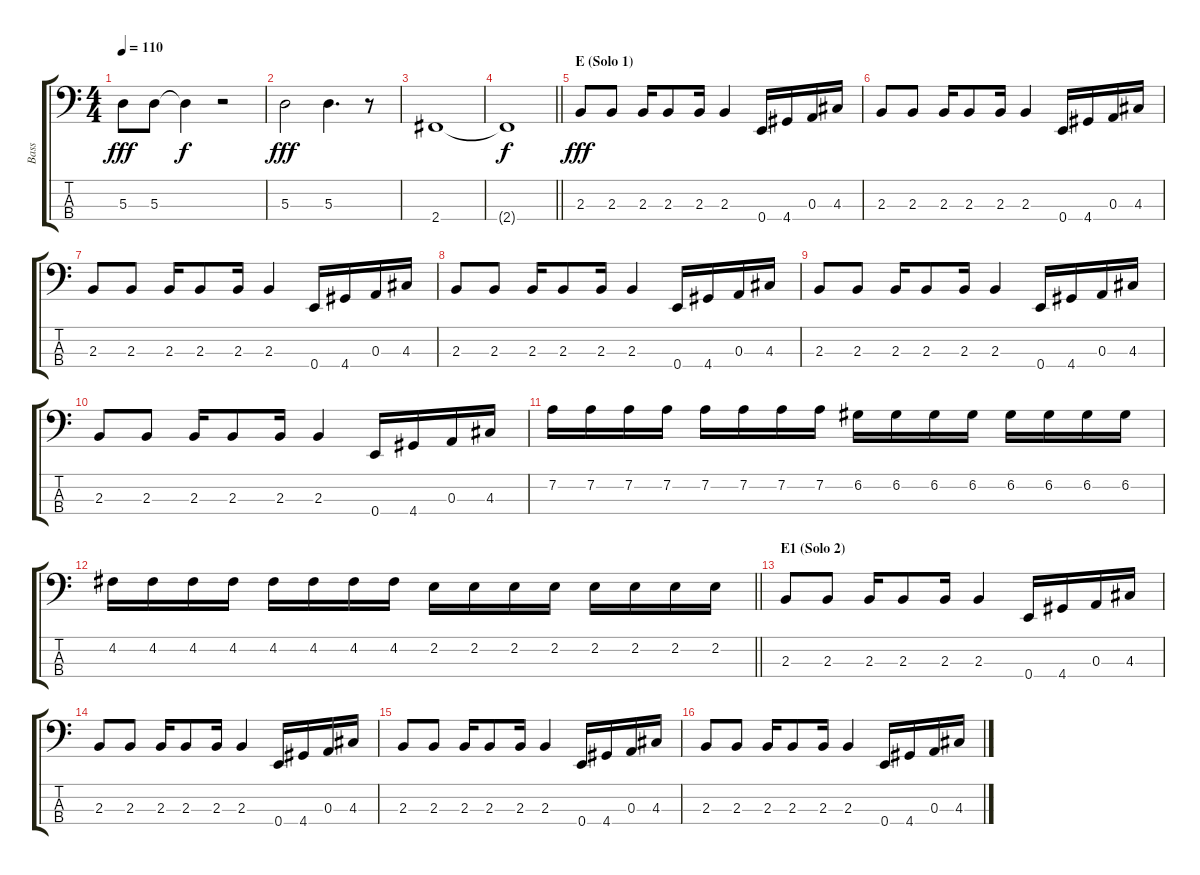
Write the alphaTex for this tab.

\track ("Bass" "Bass") {instrument electricbassfinger}
\staff {score tabs}
\tuning (G2 D2 A1 E1) {hide}
\ts (4 4)
\tempo 110
\clef f4
\ks c
5.3.8{dy fff} 5.3.8 5.3{t}.4{dy f} r.2 |
5.3.2{dy fff} 5.3.4{d} r.8 |
2.4.1 |
\barLineRight lightlight
2.4{t}.1{dy f} |
\section ("" "E (Solo 1)")
2.3.8{dy fff} 2.3.8 2.3.16 2.3.8 2.3.16 2.3.4 0.4.16 4.4.16 0.3.16 4.3.16 |
2.3.8 2.3.8 2.3.16 2.3.8 2.3.16 2.3.4 0.4.16 4.4.16 0.3.16 4.3.16 |
2.3.8 2.3.8 2.3.16 2.3.8 2.3.16 2.3.4 0.4.16 4.4.16 0.3.16 4.3.16 |
2.3.8 2.3.8 2.3.16 2.3.8 2.3.16 2.3.4 0.4.16 4.4.16 0.3.16 4.3.16 |
2.3.8 2.3.8 2.3.16 2.3.8 2.3.16 2.3.4 0.4.16 4.4.16 0.3.16 4.3.16 |
2.3.8 2.3.8 2.3.16 2.3.8 2.3.16 2.3.4 0.4.16 4.4.16 0.3.16 4.3.16 |
7.2.16 7.2.16 7.2.16 7.2.16 7.2.16 7.2.16 7.2.16 7.2.16 6.2.16 6.2.16 6.2.16 6.2.16 6.2.16 6.2.16 6.2.16 6.2.16 |
\barLineRight lightlight
4.2.16 4.2.16 4.2.16 4.2.16 4.2.16 4.2.16 4.2.16 4.2.16 2.2.16 2.2.16 2.2.16 2.2.16 2.2.16 2.2.16 2.2.16 2.2.16 |
\section ("" "E1 (Solo 2)")
2.3.8 2.3.8 2.3.16 2.3.8 2.3.16 2.3.4 0.4.16 4.4.16 0.3.16 4.3.16 |
2.3.8 2.3.8 2.3.16 2.3.8 2.3.16 2.3.4 0.4.16 4.4.16 0.3.16 4.3.16 |
2.3.8 2.3.8 2.3.16 2.3.8 2.3.16 2.3.4 0.4.16 4.4.16 0.3.16 4.3.16 |
2.3.8 2.3.8 2.3.16 2.3.8 2.3.16 2.3.4 0.4.16 4.4.16 0.3.16 4.3.16
